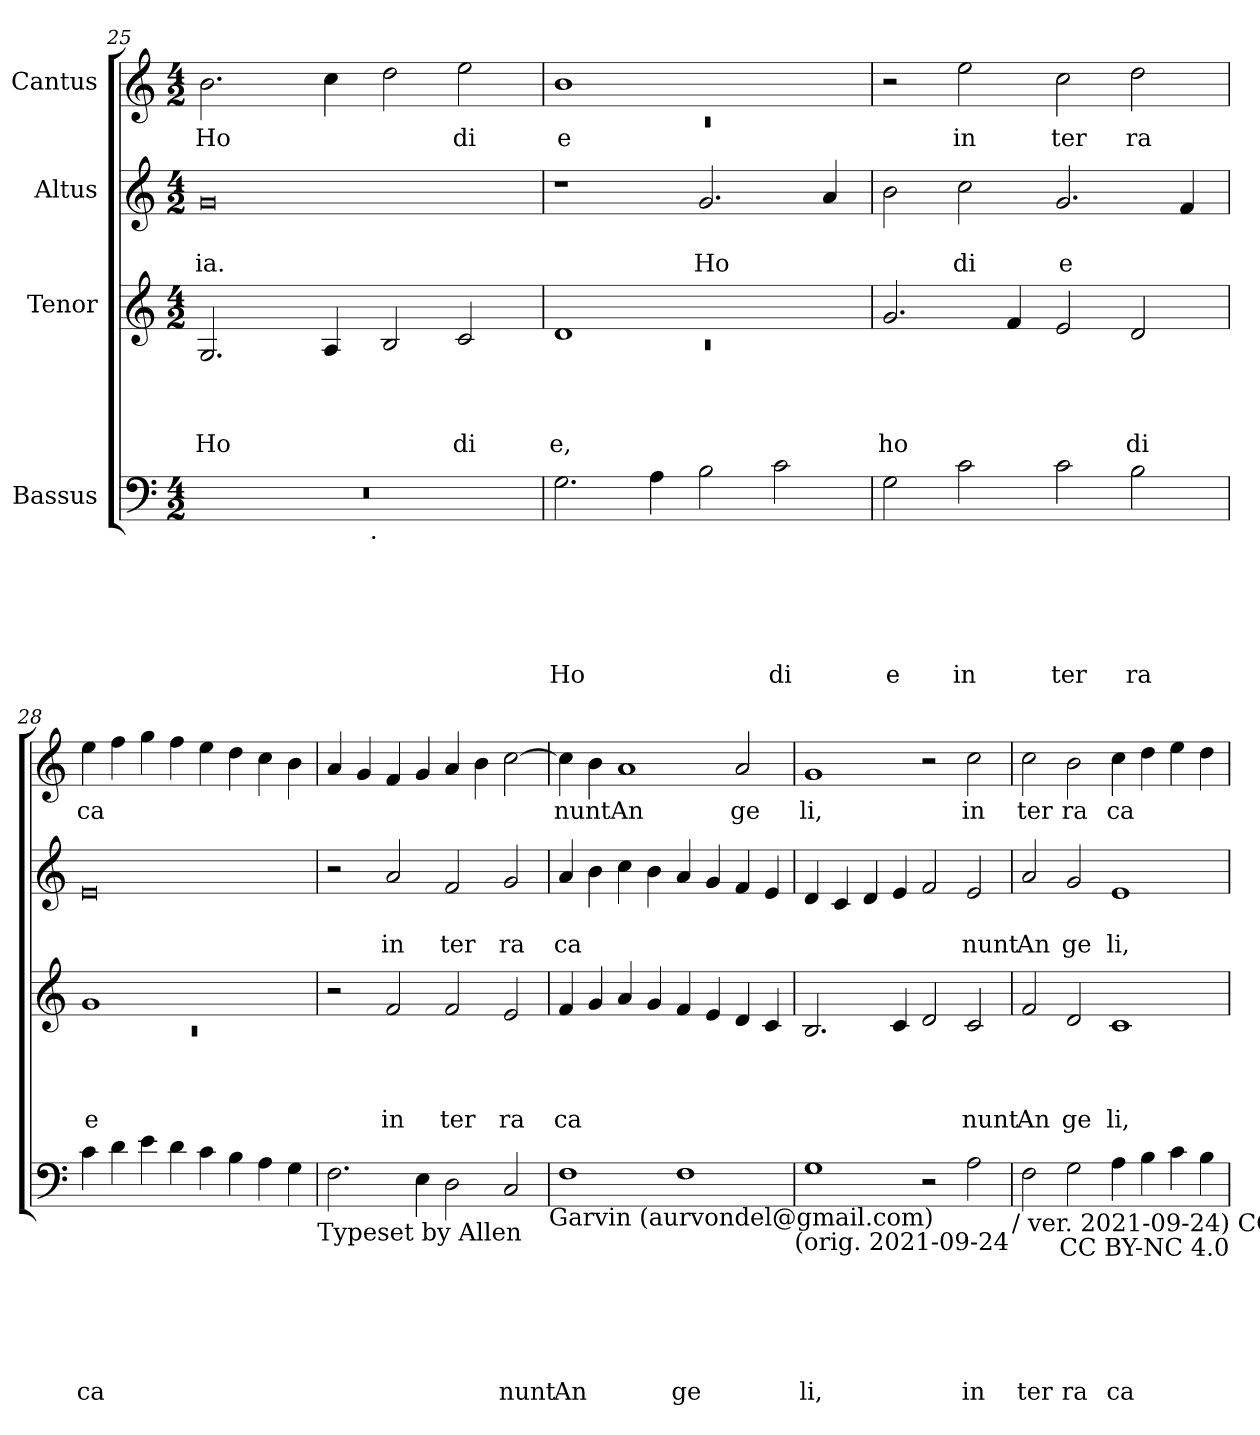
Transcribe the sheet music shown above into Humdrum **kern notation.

**kern	**text	**text	**text	**text	**text	**text	**kern	**text	**text	**text	**text	**kern	**text	**text	**kern	**text
*part4	*part4	*part4	*part4	*part4	*part4	*part4	*part3	*part3	*part3	*part3	*part3	*part2	*part2	*part2	*part1	*part1
*staff4	*staff4	*staff4	*staff4	*staff4	*staff4	*staff4	*staff3	*staff3	*staff3	*staff3	*staff3	*staff2	*staff2	*staff2	*staff1	*staff1
*I"Bassus	*	*	*	*	*	*	*I"Tenor	*	*	*	*	*I"Altus	*	*	*I"Cantus	*
*clefF4	*	*	*	*	*	*	*clefG2	*	*	*	*	*clefG2	*	*	*clefG2	*
*k[]	*	*	*	*	*	*	*k[]	*	*	*	*	*k[]	*	*	*k[]	*
*C:	*	*	*	*	*	*	*C:	*	*	*	*	*C:	*	*	*C:	*
*M4/2	*	*	*	*	*	*	*M4/2	*	*	*	*	*M4/2	*	*	*M4/2	*
=25	=25	=25	=25	=25	=25	=25	=25	=25	=25	=25	=25	=25	=25	=25	=25	=25
!	!	!	!	!	!	!	!	!	!	!	!LO:LY:b	!	!	!LO:LY:b	!	!LO:LY:b
*^	*	*	*	*	*	*	*	*	*	*	*	*	*	*	*	*
0r	2ryy	.	.	.	.	.	.	2.G/	.	.	.	Ho	0g	.	ia.	2.b\	Ho
.	4...ryy	.	.	.	.	.	.	.	.	.	.	.	.	.	.	.	.
.	.	.	.	.	.	.	.	4A/	.	.	.	.	.	.	.	4cc\	.
!	!LO:TX:b:t=.	!	!	!	!	!	!	!	!	!	!	!	!	!	!	!	!
.	1ryy	.	.	.	.	.	.	.	.	.	.	.	.	.	.	.	.
.	.	.	.	.	.	.	.	2B/	.	.	.	.	.	.	.	2dd\	.
!	!	!	!	!	!	!	!	!	!	!	!	!LO:LY:b	!	!	!	!	!LO:LY:b
.	.	.	.	.	.	.	.	2c/	.	.	.	di	.	.	.	2ee\	di
.	32ryy	.	.	.	.	.	.	.	.	.	.	.	.	.	.	.	.
=26	=26	=26	=26	=26	=26	=26	=26	=26	=26	=26	=26	=26	=26	=26	=26	=26	=26
*	*	*	*	*	*	*	*	*^	*	*	*	*	*	*	*	*^	*
!	!	!	!	!	!	!	!LO:LY:b	!	!LO:N:vis=1	!	!	!	!LO:LY:b	!	!	!	!	!LO:N:vis=1	!LO:LY:b
*v	*v	*	*	*	*	*	*	*	*	*	*	*	*	*	*	*	*	*	*
2.G\	.	.	.	.	.	Ho	1d	0rc	.	.	.	e,	1r	.	.	1b	0rc	e
4A\	.	.	.	.	.	.	.	.	.	.	.	.	.	.	.	.	.	.
!	!	!	!	!	!	!	!	!	!	!	!	!	!	!	!LO:LY:b	!	!	!
2B\	.	.	.	.	.	.	1ryy	.	.	.	.	.	2.g/	.	Ho	1ryy	.	.
!	!	!	!	!	!	!LO:LY:b	!	!	!	!	!	!	!	!	!	!	!	!
2c\	.	.	.	.	.	di	.	.	.	.	.	.	.	.	.	.	.	.
.	.	.	.	.	.	.	.	.	.	.	.	.	4a/	.	.	.	.	.
*	*	*	*	*	*	*	*v	*v	*	*	*	*	*	*	*	*v	*v	*
=27	=27	=27	=27	=27	=27	=27	=27	=27	=27	=27	=27	=27	=27	=27	=27	=27
!	!	!	!	!	!	!LO:LY:b	!	!	!	!	!LO:LY:b	!	!	!	!	!
2G\	.	.	.	.	.	e	2.g/	.	.	.	ho	2b\	.	.	2r	.
!	!	!	!	!	!	!LO:LY:b	!	!	!	!	!	!	!	!LO:LY:b	!	!LO:LY:b
2c\	.	.	.	.	.	in	.	.	.	.	.	2cc\	.	di	2ee\	in
.	.	.	.	.	.	.	4f/	.	.	.	.	.	.	.	.	.
!	!	!	!	!	!	!LO:LY:b	!	!	!	!	!	!	!	!LO:LY:b	!	!LO:LY:b
2c\	.	.	.	.	.	ter	2e/	.	.	.	.	2.g/	.	e	2cc\	ter
!	!	!	!	!	!	!LO:LY:b	!	!	!	!	!LO:LY:b	!	!	!	!	!LO:LY:b
2B\	.	.	.	.	.	ra	2d/	.	.	.	di	.	.	.	2dd\	ra
.	.	.	.	.	.	.	.	.	.	.	.	4f/	.	.	.	.
!!LO:PB:g=z
=28	=28	=28	=28	=28	=28	=28	=28	=28	=28	=28	=28	=28	=28	=28	=28	=28
*	*	*	*	*	*	*	*^	*	*	*	*	*	*	*	*	*
!	!	!	!	!	!	!LO:LY:b	!	!LO:N:vis=1	!	!	!	!LO:LY:b	!	!	!	!	!LO:LY:b
4c\	.	.	.	.	.	ca	1g	0rc	.	.	.	e	0e	.	.	4ee\	ca
4d\	.	.	.	.	.	.	.	.	.	.	.	.	.	.	.	4ff\	.
4e\	.	.	.	.	.	.	.	.	.	.	.	.	.	.	.	4gg\	.
4d\	.	.	.	.	.	.	.	.	.	.	.	.	.	.	.	4ff\	.
4c\	.	.	.	.	.	.	1ryy	.	.	.	.	.	.	.	.	4ee\	.
4B\	.	.	.	.	.	.	.	.	.	.	.	.	.	.	.	4dd\	.
4A\	.	.	.	.	.	.	.	.	.	.	.	.	.	.	.	4cc\	.
4G\	.	.	.	.	.	.	.	.	.	.	.	.	.	.	.	4b\	.
*	*	*	*	*	*	*	*v	*v	*	*	*	*	*	*	*	*	*
!LO:TX:b:t=Typeset by Allen	!	!	!	!	!	!	!	!	!	!	!	!	!	!	!	!
=29	=29	=29	=29	=29	=29	=29	=29	=29	=29	=29	=29	=29	=29	=29	=29	=29
2.F\	.	.	.	.	.	.	2r	.	.	.	.	2r	.	.	4a/	.
.	.	.	.	.	.	.	.	.	.	.	.	.	.	.	4g/	.
!	!	!	!	!	!	!	!	!	!	!	!LO:LY:b	!	!	!LO:LY:b	!	!
.	.	.	.	.	.	.	2f/	.	.	.	in	2a/	.	in	4f/	.
4E\	.	.	.	.	.	.	.	.	.	.	.	.	.	.	4g/	.
!	!	!	!	!	!	!	!	!	!	!	!LO:LY:b	!	!	!LO:LY:b	!	!
2D\	.	.	.	.	.	.	2f/	.	.	.	ter	2f/	.	ter	4a/	.
.	.	.	.	.	.	.	.	.	.	.	.	.	.	.	4b\	.
!	!	!	!	!	!	!LO:LY:b	!	!	!	!	!LO:LY:b	!	!	!LO:LY:b	!	!
2C/	.	.	.	.	.	nunt	2e/	.	.	.	ra	2g/	.	ra	[>2cc\	.
!LO:TX:b:t=Garvin (aurvondel@gmail.com)	!	!	!	!	!	!	!	!	!	!	!	!	!	!	!	!
=30	=30	=30	=30	=30	=30	=30	=30	=30	=30	=30	=30	=30	=30	=30	=30	=30
!	!	!	!	!	!	!LO:LY:b	!	!	!	!	!LO:LY:b	!	!	!LO:LY:b	!	!LO:LY:b
1F	.	.	.	.	.	An	4f/	.	.	.	ca	4a/	.	ca	4cc\]	nuntAn
.	.	.	.	.	.	.	4g/	.	.	.	.	4b\	.	.	4b\	.
.	.	.	.	.	.	.	4a/	.	.	.	.	4cc\	.	.	1a	.
.	.	.	.	.	.	.	4g/	.	.	.	.	4b\	.	.	.	.
!	!	!	!	!	!	!LO:LY:b	!	!	!	!	!	!	!	!	!	!
1F	.	.	.	.	.	ge	4f/	.	.	.	.	4a/	.	.	.	.
.	.	.	.	.	.	.	4e/	.	.	.	.	4g/	.	.	.	.
!	!	!	!	!	!	!	!	!	!	!	!	!	!	!	!	!LO:LY:b
.	.	.	.	.	.	.	4d/	.	.	.	.	4f/	.	.	2a/	ge
.	.	.	.	.	.	.	4c/	.	.	.	.	4e/	.	.	.	.
!LO:TX:b:t=(orig. 2021-09-24	!	!	!	!	!	!	!	!	!	!	!	!	!	!	!	!
=31	=31	=31	=31	=31	=31	=31	=31	=31	=31	=31	=31	=31	=31	=31	=31	=31
!	!	!	!	!	!	!LO:LY:b	!	!	!	!	!	!	!	!	!	!LO:LY:b
1G	.	.	.	.	.	li,	2.B/	.	.	.	.	4d/	.	.	1g	li,
.	.	.	.	.	.	.	.	.	.	.	.	4c/	.	.	.	.
.	.	.	.	.	.	.	.	.	.	.	.	4d/	.	.	.	.
.	.	.	.	.	.	.	4c/	.	.	.	.	4e/	.	.	.	.
2r	.	.	.	.	.	.	2d/	.	.	.	.	2f/	.	.	2r	.
!	!	!	!	!	!	!LO:LY:b	!	!	!	!	!LO:LY:b	!	!	!LO:LY:b	!	!LO:LY:b
2A\	.	.	.	.	.	in	2c/	.	.	.	nunt	2e/	.	nunt	2cc\	in
!LO:TX:b:t=/ ver. 2021-09-24) CC BY-NC	!	!	!	!	!	!	!	!	!	!	!	!	!	!	!	!
=32	=32	=32	=32	=32	=32	=32	=32	=32	=32	=32	=32	=32	=32	=32	=32	=32
!	!	!	!	!	!	!LO:LY:b	!	!	!	!	!LO:LY:b	!	!	!LO:LY:b	!	!LO:LY:b
2F\	.	.	.	.	.	ter	2f/	.	.	.	An	2a/	.	An	2cc\	ter
!	!	!	!	!	!	!LO:LY:b	!	!	!	!	!LO:LY:b	!	!	!LO:LY:b	!	!LO:LY:b
2G\	.	.	.	.	.	ra	2d/	.	.	.	ge	2g/	.	ge	2b\	ra
!	!	!	!	!	!	!LO:LY:b	!	!	!	!	!LO:LY:b	!	!	!LO:LY:b	!	!LO:LY:b
4A\	.	.	.	.	.	ca	1c	.	.	.	li,	1e	.	li,	4cc\	ca
4B\	.	.	.	.	.	.	.	.	.	.	.	.	.	.	4dd\	.
4c\	.	.	.	.	.	.	.	.	.	.	.	.	.	.	4ee\	.
4B\	.	.	.	.	.	.	.	.	.	.	.	.	.	.	4dd\	.
!LO:TX:b:t=CC BY-NC 4.0	!	!	!	!	!	!	!	!	!	!	!	!	!	!	!	!
=	=	=	=	=	=	=	=	=	=	=	=	=	=	=	=	=
*-	*-	*-	*-	*-	*-	*-	*-	*-	*-	*-	*-	*-	*-	*-	*-	*-
